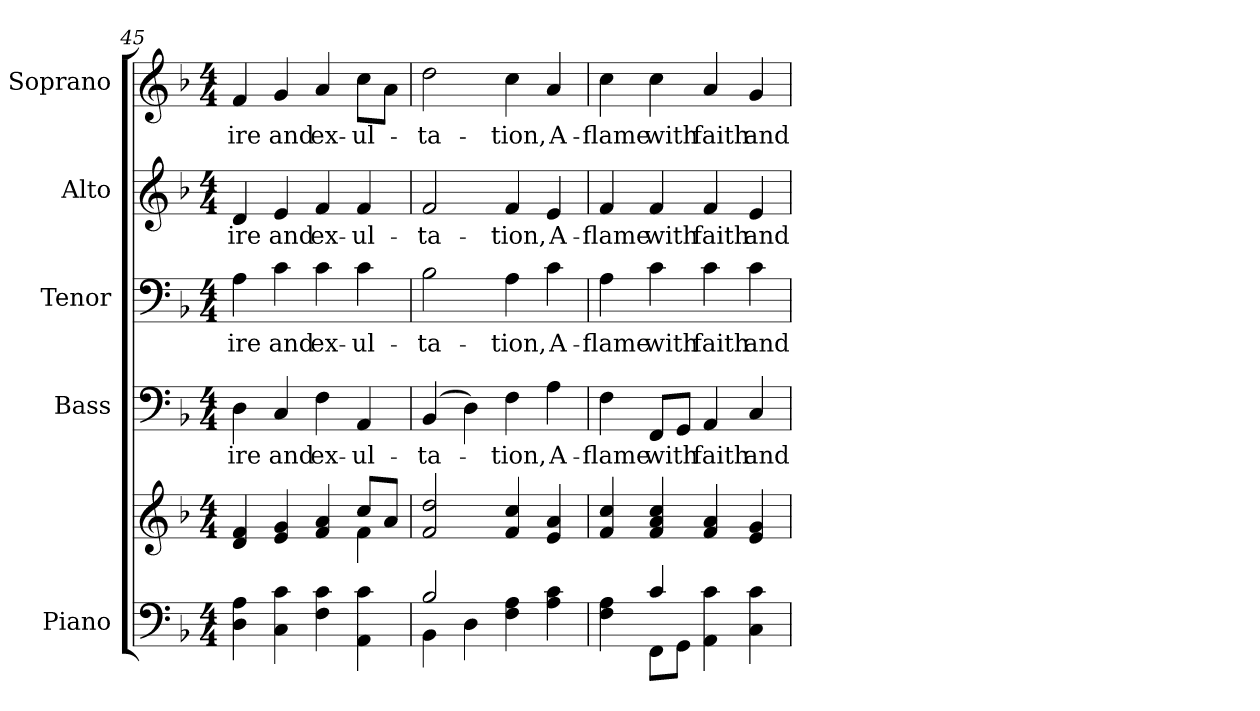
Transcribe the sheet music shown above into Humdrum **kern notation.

**kern	**kern	**kern	**text	**kern	**text	**kern	**text	**kern	**text
*part5	*part5	*part4	*part4	*part3	*part3	*part2	*part2	*part1	*part1
*staff6	*staff5	*staff4	*staff4	*staff3	*staff3	*staff2	*staff2	*staff1	*staff1
*I"Piano	*	*I"Bass	*	*I"Tenor	*	*I"Alto	*	*I"Soprano	*
*I'Pno.	*	*I'B.	*	*I'T.	*	*I'A.	*	*I'S.	*
*clefF4	*clefG2	*clefF4	*	*clefF4	*	*clefG2	*	*clefG2	*
*k[b-]	*k[b-]	*k[b-]	*	*k[b-]	*	*k[b-]	*	*k[b-]	*
*F:	*F:	*F:	*	*F:	*	*F:	*	*F:	*
*M4/4	*M4/4	*M4/4	*	*M4/4	*	*M4/4	*	*M4/4	*
=45	=45	=45	=45	=45	=45	=45	=45	=45	=45
*	*^	*	*	*	*	*	*	*	*
!	!	!	!	!LO:LY:b:color=#000000	!	!	!	!	!	!
!	!	!	!	!	!	!LO:LY:b:color=#000000	!	!	!	!
!	!	!	!	!	!	!	!	!LO:LY:b:color=#000000	!	!
!	!	!	!	!	!	!	!	!	!	!LO:LY:b:color=#000000
4Di\ 4Ai	4di/ 4fi	2ryy	4Di\	ire	4Ai\	ire	4di/	ire	4fi/	ire
!	!	!	!	!LO:LY:b:color=#000000	!	!	!	!	!	!
!	!	!	!	!	!	!LO:LY:b:color=#000000	!	!	!	!
!	!	!	!	!	!	!	!	!LO:LY:b:color=#000000	!	!
!	!	!	!	!	!	!	!	!	!	!LO:LY:b:color=#000000
4Ci\ 4ci	4ei/ 4gi	.	4Ci/	and	4ci\	and	4ei/	and	4gi/	and
!	!	!	!	!LO:LY:b:color=#000000	!	!	!	!	!	!
!	!	!	!	!	!	!LO:LY:b:color=#000000	!	!	!	!
!	!	!	!	!	!	!	!	!LO:LY:b:color=#000000	!	!
!	!	!	!	!	!	!	!	!	!	!LO:LY:b:color=#000000
4Fi\ 4ci	4fi/ 4ai	4ryy	4Fi\	ex-	4ci\	ex-	4fi/	ex-	4ai/	ex-
!	!	!	!	!LO:LY:b:color=#000000	!	!	!	!	!	!
!	!	!	!	!	!	!LO:LY:b:color=#000000	!	!	!	!
!	!	!	!	!	!	!	!	!LO:LY:b:color=#000000	!	!
!	!	!	!	!	!	!	!	!	!	!LO:LY:b:color=#000000
4AAi\ 4ci	8cci/L	4fi\	4AAi/	-ul-	4ci\	-ul-	4fi/	-ul-	8cci\L	-ul-
.	8ai/J	.	.	.	.	.	.	.	8ai\J	.
*	*v	*v	*	*	*	*	*	*	*	*
=46	=46	=46	=46	=46	=46	=46	=46	=46	=46
*^	*	*	*	*	*	*	*	*	*
!	!	!	!	!LO:LY:b:color=#000000	!	!	!	!	!	!
!	!	!	!	!	!	!LO:LY:b:color=#000000	!	!	!	!
!	!	!	!	!	!	!	!	!LO:LY:b:color=#000000	!	!
!	!	!	!	!	!	!	!	!	!	!LO:LY:b:color=#000000
2B-i/	4BB-i\	2fi/ 2ddi	(4BB-i/	-ta-	2B-i\	-ta-	2fi/	-ta-	2ddi\	-ta-
.	4Di\	.	4Di\)	.	.	.	.	.	.	.
!	!	!	!	!LO:LY:b:color=#000000	!	!	!	!	!	!
!	!	!	!	!	!	!LO:LY:b:color=#000000	!	!	!	!
!	!	!	!	!	!	!	!	!LO:LY:b:color=#000000	!	!
!	!	!	!	!	!	!	!	!	!	!LO:LY:b:color=#000000
4Fi\ 4Ai	2ryy	4fi/ 4cci	4Fi\	-tion,	4Ai\	-tion,	4fi/	-tion,	4cci\	-tion,
!	!	!	!	!LO:LY:b:color=#000000	!	!	!	!	!	!
!	!	!	!	!	!	!LO:LY:b:color=#000000	!	!	!	!
!	!	!	!	!	!	!	!	!LO:LY:b:color=#000000	!	!
!	!	!	!	!	!	!	!	!	!	!LO:LY:b:color=#000000
4Ai\ 4ci	.	4ei/ 4ai	4Ai\	A-	4ci\	A-	4ei/	A-	4ai/	A-
!!LO:PB:g=z
=47	=47	=47	=47	=47	=47	=47	=47	=47	=47	=47
!	!	!	!	!LO:LY:b:color=#000000	!	!	!	!	!	!
!	!	!	!	!	!	!LO:LY:b:color=#000000	!	!	!	!
!	!	!	!	!	!	!	!	!LO:LY:b:color=#000000	!	!
!	!	!	!	!	!	!	!	!	!	!LO:LY:b:color=#000000
4Fi\ 4Ai	4ryy	4fi/ 4cci	4Fi\	-flame	4Ai\	-flame	4fi/	-flame	4cci\	-flame
!	!	!	!	!LO:LY:b:color=#000000	!	!	!	!	!	!
!	!	!	!	!	!	!LO:LY:b:color=#000000	!	!	!	!
!	!	!	!	!	!	!	!	!LO:LY:b:color=#000000	!	!
!	!	!	!	!	!	!	!	!	!	!LO:LY:b:color=#000000
4ci/	8FFi\L	4fi/ 4ai 4cci	8FFi/L	with	4ci\	with	4fi/	with	4cci\	with
.	8GGi\J	.	8GGi/J	.	.	.	.	.	.	.
!	!	!	!	!LO:LY:b:color=#000000	!	!	!	!	!	!
!	!	!	!	!	!	!LO:LY:b:color=#000000	!	!	!	!
!	!	!	!	!	!	!	!	!LO:LY:b:color=#000000	!	!
!	!	!	!	!	!	!	!	!	!	!LO:LY:b:color=#000000
4AAi\ 4ci	2ryy	4fi/ 4ai	4AAi/	faith	4ci\	faith	4fi/	faith	4ai/	faith
!	!	!	!	!LO:LY:b:color=#000000	!	!	!	!	!	!
!	!	!	!	!	!	!LO:LY:b:color=#000000	!	!	!	!
!	!	!	!	!	!	!	!	!LO:LY:b:color=#000000	!	!
!	!	!	!	!	!	!	!	!	!	!LO:LY:b:color=#000000
4Ci\ 4ci	.	4ei/ 4gi	4Ci/	and	4ci\	and	4ei/	and	4gi/	and
*v	*v	*	*	*	*	*	*	*	*	*
=	=	=	=	=	=	=	=	=	=
*-	*-	*-	*-	*-	*-	*-	*-	*-	*-
